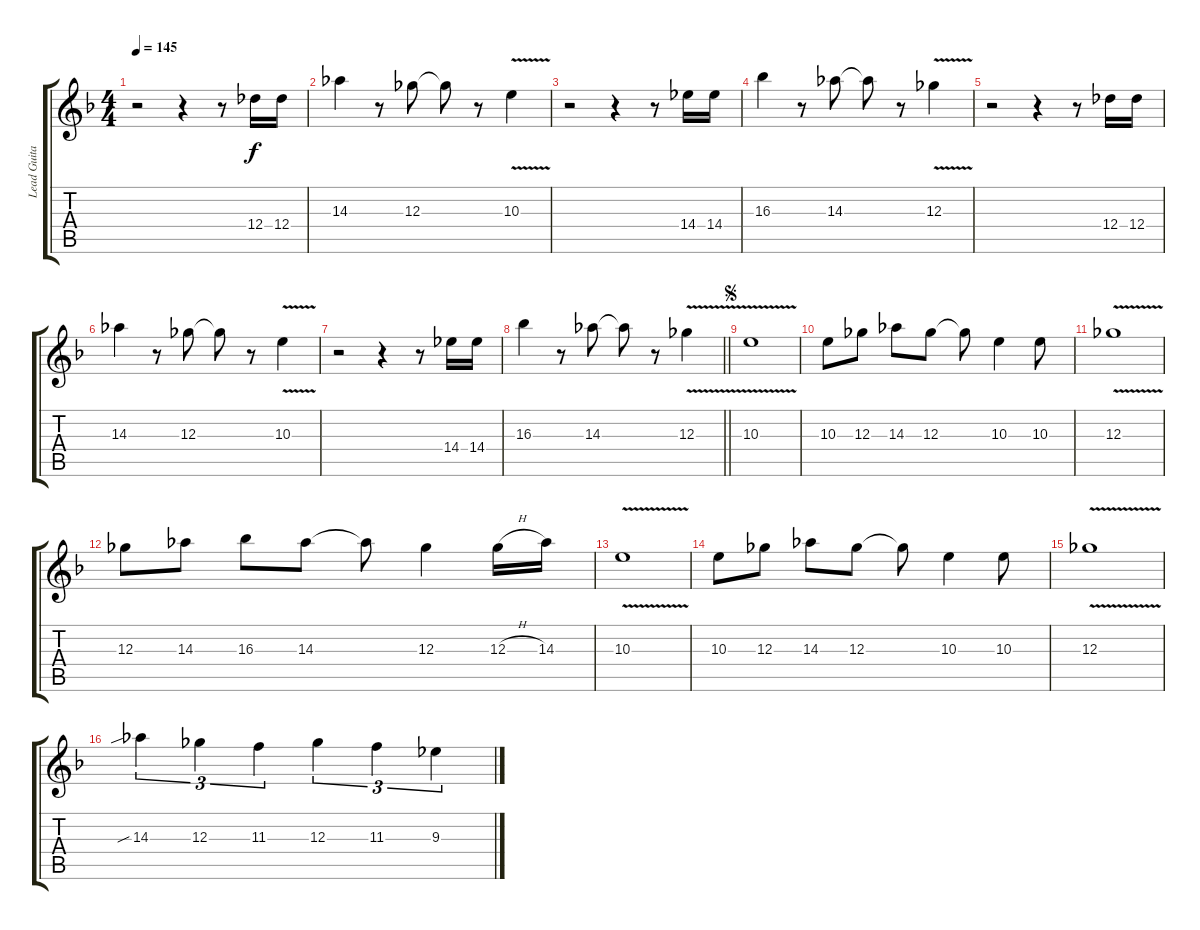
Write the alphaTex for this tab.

\track ("Lead Guitar" "Lead Guita") {instrument distortionguitar}
\staff {score tabs}
\tuning (Eb4 Bb3 Gb3 Db3 Ab2 Eb2) {hide}
\ts (4 4)
\tempo 145
\clef g2
\ks f
r.2{dy f} r.4 r.8 12.4.16 12.4.16 |
14.3.4 r.8 12.3.8 12.3{t}.8 r.8 10.3{v}.4 |
r.2 r.4 r.8 14.4.16 14.4.16 |
16.3.4 r.8 14.3.8 14.3{t}.8 r.8 12.3{v}.4 |
r.2 r.4 r.8 12.4.16 12.4.16 |
14.3.4 r.8 12.3.8 12.3{t}.8 r.8 10.3{v}.4 |
r.2 r.4 r.8 14.4.16 14.4.16 |
\barLineRight lightlight
16.3.4 r.8 14.3.8 14.3{t}.8 r.8 12.3{v}.4 |
\jump segno
10.3{v}.1 |
10.3.8 12.3.8 14.3.8 12.3.8 12.3{t}.8 10.3.4 10.3.8 |
12.3{v}.1 |
12.3.8 14.3.8 16.3.8 14.3.8 14.3{t}.8 12.3.4 12.3{h}.16 14.3.16 |
10.3{v}.1 |
10.3.8 12.3.8 14.3.8 12.3.8 12.3{t}.8 10.3.4 10.3.8 |
12.3{v}.1 |
14.3{sib}.4{tu (3 2)} 12.3.4{tu (3 2)} 11.3.4{tu (3 2)} 12.3.4{tu (3 2)} 11.3.4{tu (3 2)} 9.3.4{tu (3 2)}
